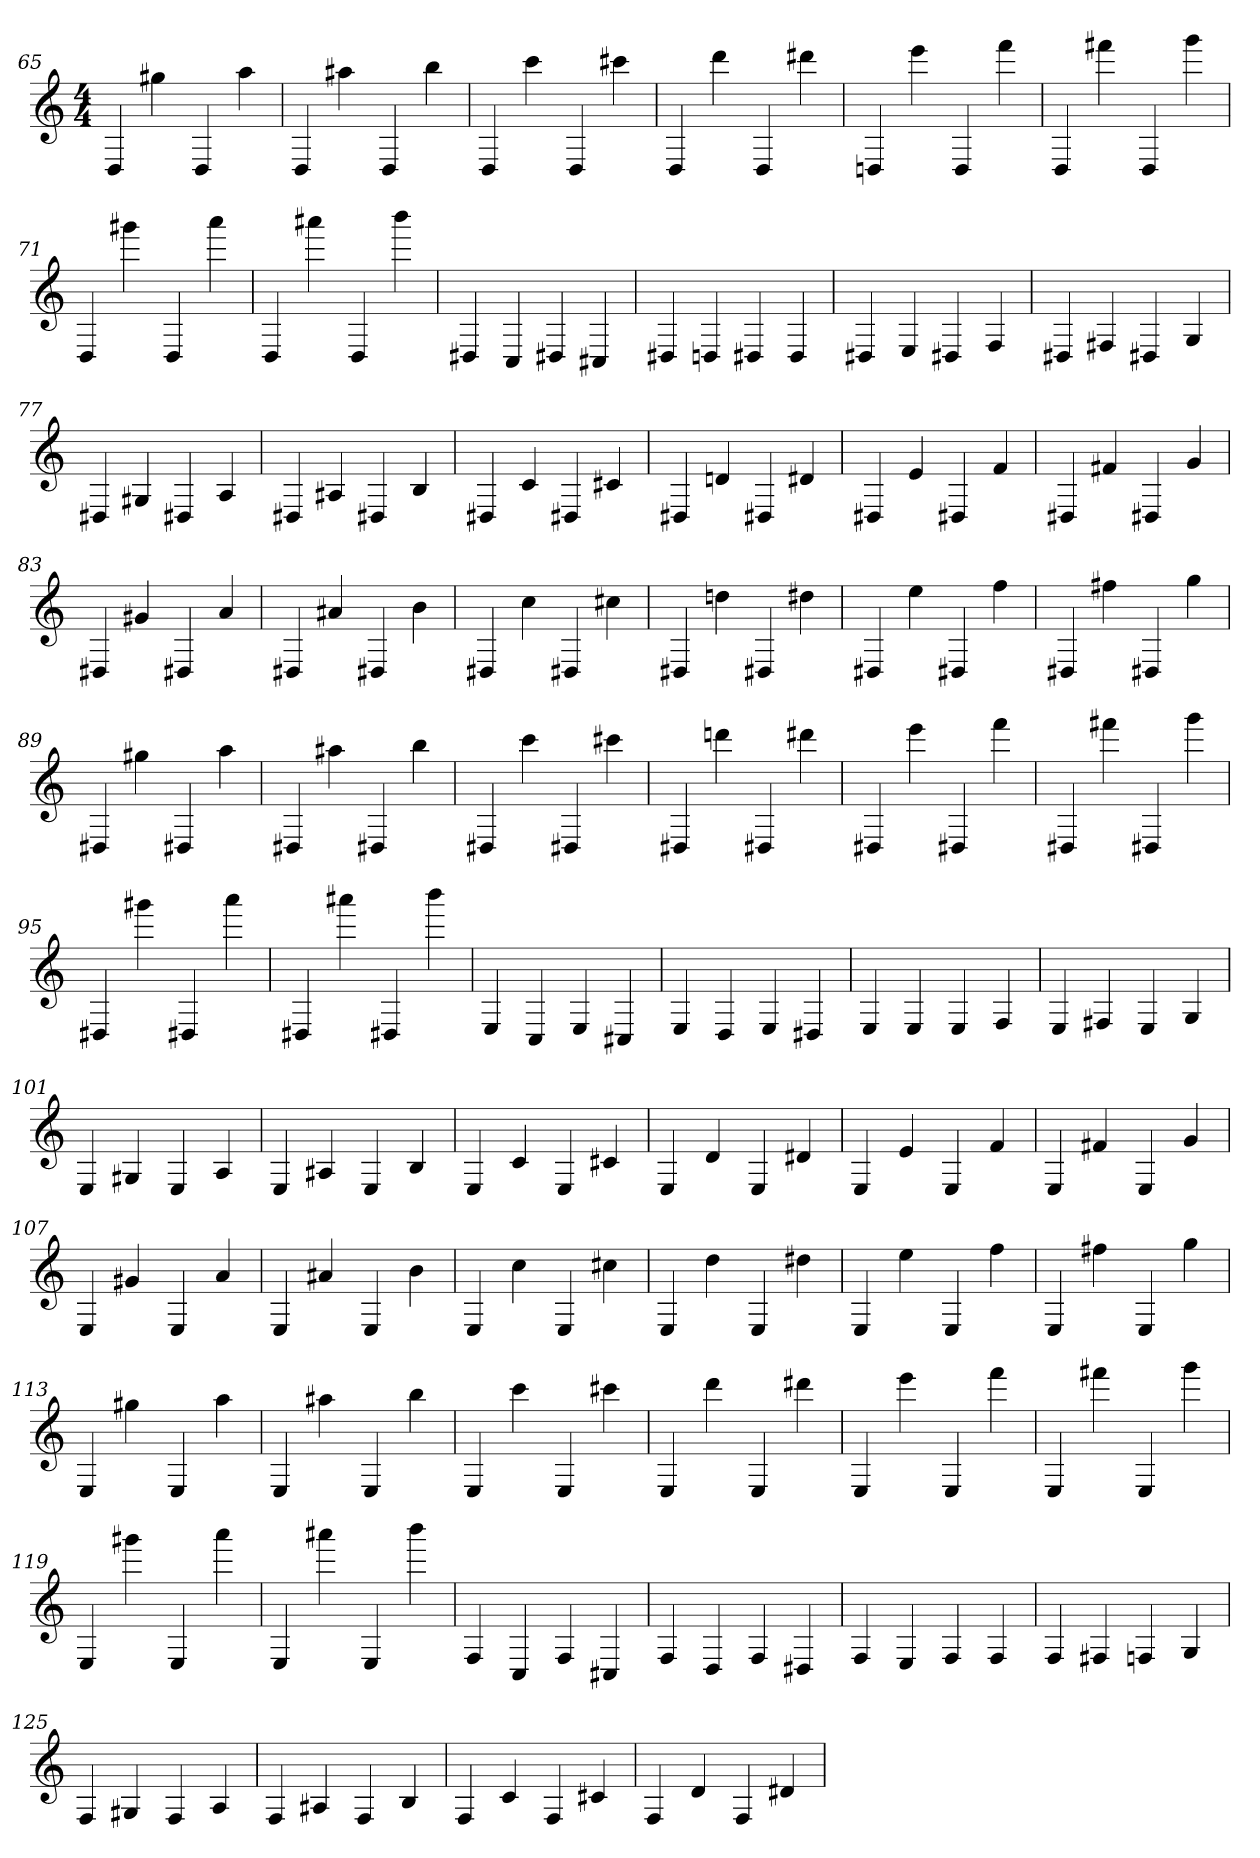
**kern
*part1
*staff1
*clefG2
*M4/4
=65
4D
4gg#X
4D
4aa
=66
4D
4aa#X
4D
4bb
=67
4D
4ccc
4D
4ccc#X
=68
4D
4ddd
4D
4ddd#X
=69
4Dn
4eee
4D
4fff
=70
4D
4fff#X
4D
4ggg
=71
4D
4ggg#X
4D
4aaa
=72
4D
4aaa#X
4D
4bbb
=73
4D#X
4C
4D#X
4C#X
=74
4D#X
4Dn
4D#X
4D#
=75
4D#X
4E
4D#X
4F
=76
4D#X
4F#X
4D#X
4G
=77
4D#X
4G#X
4D#X
4A
=78
4D#X
4A#X
4D#X
4B
=79
4D#X
4c
4D#X
4c#X
=80
4D#X
4dn
4D#X
4d#X
=81
4D#X
4e
4D#X
4f
=82
4D#X
4f#X
4D#X
4g
=83
4D#X
4g#X
4D#X
4a
=84
4D#X
4a#X
4D#X
4b
=85
4D#X
4cc
4D#X
4cc#X
=86
4D#X
4ddn
4D#X
4dd#X
=87
4D#X
4ee
4D#X
4ff
=88
4D#X
4ff#X
4D#X
4gg
=89
4D#X
4gg#X
4D#X
4aa
=90
4D#X
4aa#X
4D#X
4bb
=91
4D#X
4ccc
4D#X
4ccc#X
=92
4D#X
4dddn
4D#X
4ddd#X
=93
4D#X
4eee
4D#X
4fff
=94
4D#X
4fff#X
4D#X
4ggg
=95
4D#X
4ggg#X
4D#X
4aaa
=96
4D#X
4aaa#X
4D#X
4bbb
=97
4E
4C
4E
4C#X
=98
4E
4D
4E
4D#X
=99
4E
4E
4E
4F
=100
4E
4F#X
4E
4G
=101
4E
4G#X
4E
4A
=102
4E
4A#X
4E
4B
=103
4E
4c
4E
4c#X
=104
4E
4d
4E
4d#X
=105
4E
4e
4E
4f
=106
4E
4f#X
4E
4g
=107
4E
4g#X
4E
4a
=108
4E
4a#X
4E
4b
=109
4E
4cc
4E
4cc#X
=110
4E
4dd
4E
4dd#X
=111
4E
4ee
4E
4ff
=112
4E
4ff#X
4E
4gg
=113
4E
4gg#X
4E
4aa
=114
4E
4aa#X
4E
4bb
=115
4E
4ccc
4E
4ccc#X
=116
4E
4ddd
4E
4ddd#X
=117
4E
4eee
4E
4fff
=118
4E
4fff#X
4E
4ggg
=119
4E
4ggg#X
4E
4aaa
=120
4E
4aaa#X
4E
4bbb
=121
4F
4C
4F
4C#X
=122
4F
4D
4F
4D#X
=123
4F
4E
4F
4F
=124
4F
4F#X
4Fn
4G
=125
4F
4G#X
4F
4A
=126
4F
4A#X
4F
4B
=127
4F
4c
4F
4c#X
=128
4F
4d
4F
4d#X
=
*-
